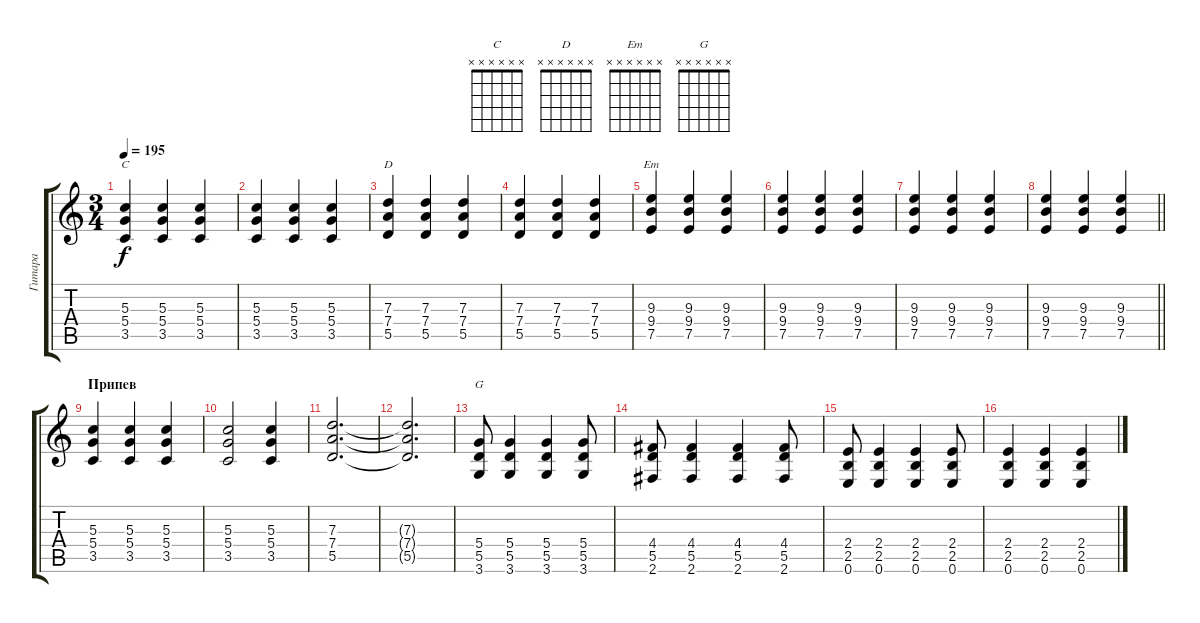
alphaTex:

\track ("Гитара" "Гитара") {instrument acousticguitarsteel}
\staff {score tabs}
\tuning (E4 B3 G3 D3 A2 E2) {hide}
\chord ("C" x x x x x x)
\chord ("D" x x x x x x)
\chord ("Em" x x x x x x)
\chord ("G" x x x x x x)
\ts (3 4)
\tempo 195
\clef g2
\ks c
(5.3 5.4 3.5).4{ch "C" dy f} (5.3 5.4 3.5).4 (5.3 5.4 3.5).4 |
(5.3 5.4 3.5).4 (5.3 5.4 3.5).4 (5.3 5.4 3.5).4 |
(7.3 7.4 5.5).4{ch "D"} (7.3 7.4 5.5).4 (7.3 7.4 5.5).4 |
(7.3 7.4 5.5).4 (7.3 7.4 5.5).4 (7.3 7.4 5.5).4 |
(9.3 9.4 7.5).4{ch "Em"} (9.3 9.4 7.5).4 (9.3 9.4 7.5).4 |
(9.3 9.4 7.5).4 (9.3 9.4 7.5).4 (9.3 9.4 7.5).4 |
(9.3 9.4 7.5).4{volume 14} (9.3 9.4 7.5).4 (9.3 9.4 7.5).4 |
\barLineRight lightlight
(9.3 9.4 7.5).4 (9.3 9.4 7.5).4 (9.3 9.4 7.5).4 |
\section ("" "Припев")
(5.3 5.4 3.5).4 (5.3 5.4 3.5).4 (5.3 5.4 3.5).4 |
(5.3 5.4 3.5).2 (5.3 5.4 3.5).4 |
(7.3 7.4 5.5).2{d} |
(7.3{t} 7.4{t} 5.5{t}).2{d} |
(5.4 5.5 3.6).8{ch "G"} (5.4 5.5 3.6).4 (5.4 5.5 3.6).4 (5.4 5.5 3.6).8 |
(4.4 5.5 2.6).8 (4.4 5.5 2.6).4 (4.4 5.5 2.6).4 (4.4 5.5 2.6).8 |
(2.4 2.5 0.6).8 (2.4 2.5 0.6).4 (2.4 2.5 0.6).4 (2.4 2.5 0.6).8 |
(2.4 2.5 0.6).4 (2.4 2.5 0.6).4 (2.4 2.5 0.6).4
